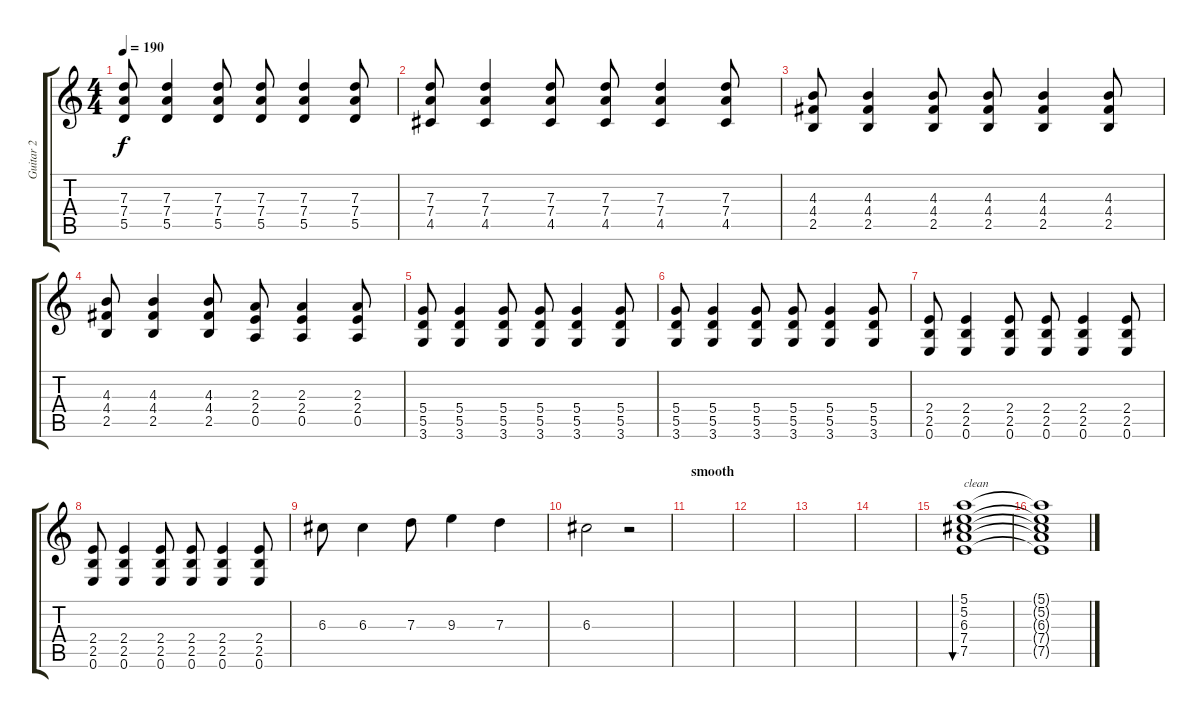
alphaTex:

\track ("Guitar 2" "Guitar 2") {instrument distortionguitar}
\staff {score tabs}
\tuning (E4 B3 G3 D3 A2 E2) {hide}
\ts (4 4)
\tempo 190
\clef g2
\ks c
(7.3 7.4 5.5).8{dy f} (7.3 7.4 5.5).4 (7.3 7.4 5.5).8 (7.3 7.4 5.5).8 (7.3 7.4 5.5).4 (7.3 7.4 5.5).8 |
(7.3 7.4 4.5).8 (7.3 7.4 4.5).4 (7.3 7.4 4.5).8 (7.3 7.4 4.5).8 (7.3 7.4 4.5).4 (7.3 7.4 4.5).8 |
(4.3 4.4 2.5).8 (4.3 4.4 2.5).4 (4.3 4.4 2.5).8 (4.3 4.4 2.5).8 (4.3 4.4 2.5).4 (4.3 4.4 2.5).8 |
(4.3 4.4 2.5).8 (4.3 4.4 2.5).4 (4.3 4.4 2.5).8 (2.3 2.4 0.5).8 (2.3 2.4 0.5).4 (2.3 2.4 0.5).8 |
(5.4 5.5 3.6).8 (5.4 5.5 3.6).4 (5.4 5.5 3.6).8 (5.4 5.5 3.6).8 (5.4 5.5 3.6).4 (5.4 5.5 3.6).8 |
(5.4 5.5 3.6).8 (5.4 5.5 3.6).4 (5.4 5.5 3.6).8 (5.4 5.5 3.6).8 (5.4 5.5 3.6).4 (5.4 5.5 3.6).8 |
(2.4 2.5 0.6).8 (2.4 2.5 0.6).4 (2.4 2.5 0.6).8 (2.4 2.5 0.6).8 (2.4 2.5 0.6).4 (2.4 2.5 0.6).8 |
(2.4 2.5 0.6).8 (2.4 2.5 0.6).4 (2.4 2.5 0.6).8 (2.4 2.5 0.6).8 (2.4 2.5 0.6).4 (2.4 2.5 0.6).8 |
6.3.8 6.3.4 7.3.8 9.3.4 7.3.4 |
6.3.2 r.2 |
\section ("" "smooth")
|
|
|
|
(5.1 5.2 6.3 7.4 7.5).1{bu 240 txt "clean" volume 8 instrument electricguitarjazz} |
(5.1{t} 5.2{t} 6.3{t} 7.4{t} 7.5{t}).1
